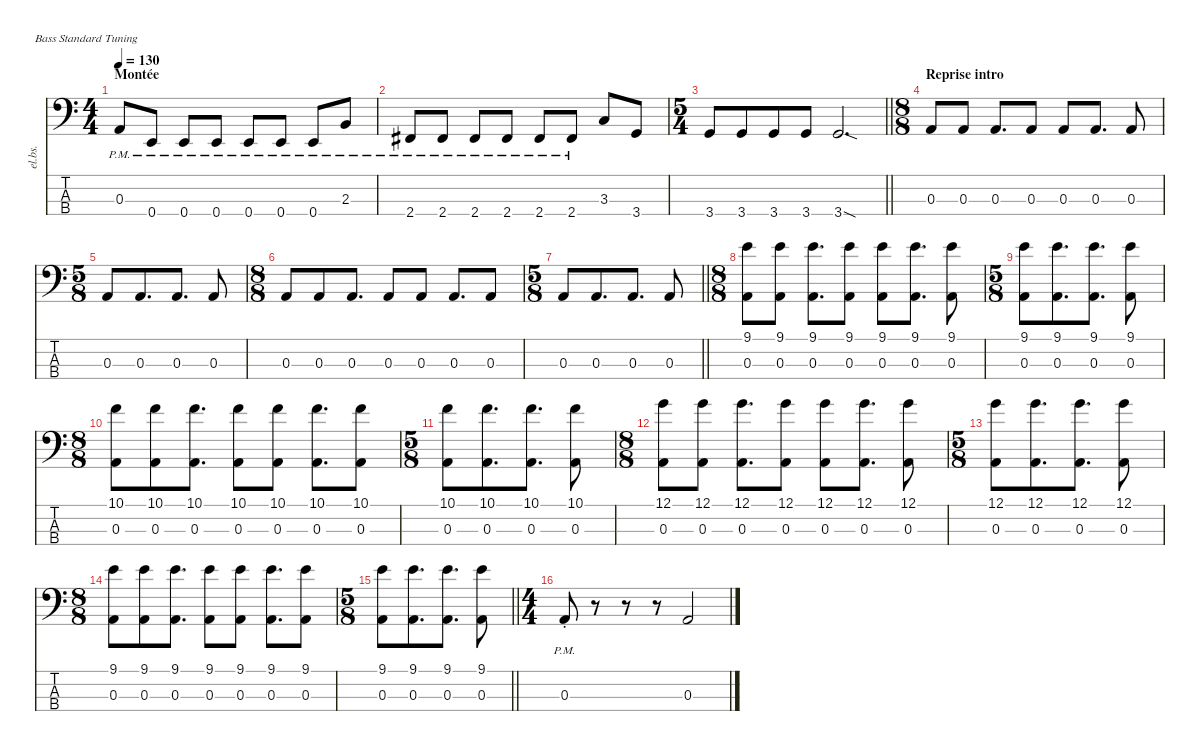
\defaultSystemsLayout 4
\hideDynamics
\bracketExtendMode nobrackets
\otherSystemsTrackNameOrientation horizontal
\track ("Chipon" "el.bs.") {instrument electricbassfinger}
\staff {score tabs}
\tuning (G2 D2 A1 E1)
\ts (4 4)
\section ("" "Montée")
\tempo 130
\clef f4
\ks c
0.3{pm}.8{dy mf} 0.4{pm}.8 0.4{pm}.8 0.4{pm}.8 0.4{pm}.8 0.4{pm}.8 0.4{pm}.8 2.3{pm}.8{dy f} |
2.4{pm acc #}.8 2.4{pm acc #}.8 2.4{pm acc #}.8 2.4{pm acc #}.8 2.4{pm acc #}.8 2.4{pm acc #}.8 3.3.8 3.4.8 |
\ts (5 4)
\beaming (8 6 4)
\barLineRight lightlight
3.4.8 3.4.8 3.4.8 3.4.8 3.4{sod}.2{d dy ff} |
\ts (8 8)
\beaming (8 2 2 2 2)
\section ("" "Reprise intro")
0.3.8{dy f} 0.3.8 0.3.8{d} 0.3.8 0.3.8 0.3.8{d} 0.3.8 |
\ts (5 8)
\beaming (8 3 2)
0.3.8 0.3.8{d} 0.3.8{d} 0.3.8 |
\ts (8 8)
\beaming (8 3 2 3)
0.3.8 0.3.8 0.3.8{d} 0.3.8 0.3.8 0.3.8{d} 0.3.8 |
\ts (5 8)
\beaming (8 3 2)
\barLineRight lightlight
0.3.8 0.3.8{d} 0.3.8{d} 0.3.8 |
\ts (8 8)
\beaming (8 2 2 2 2)
(9.1 0.3).8 (9.1 0.3).8 (9.1 0.3).8{d} (9.1 0.3).8 (9.1 0.3).8 (9.1 0.3).8{d} (9.1 0.3).8 |
\ts (5 8)
\beaming (8 3 2)
(9.1 0.3).8 (9.1 0.3).8{d} (9.1 0.3).8{d} (9.1 0.3).8 |
\ts (8 8)
\beaming (8 3 2 3)
(10.1 0.3).8 (10.1 0.3).8 (10.1 0.3).8{d} (10.1 0.3).8 (10.1 0.3).8 (10.1 0.3).8{d} (10.1 0.3).8 |
\ts (5 8)
\beaming (8 3 2)
(10.1 0.3).8 (10.1 0.3).8{d} (10.1 0.3).8{d} (10.1 0.3).8 |
\ts (8 8)
\beaming (8 2 2 2 2)
(12.1 0.3).8 (12.1 0.3).8 (12.1 0.3).8{d} (12.1 0.3).8 (12.1 0.3).8 (12.1 0.3).8{d} (12.1 0.3).8 |
\ts (5 8)
\beaming (8 3 2)
(12.1 0.3).8 (12.1 0.3).8{d} (12.1 0.3).8{d} (12.1 0.3).8 |
\ts (8 8)
\beaming (8 3 2 3)
(9.1 0.3).8 (9.1 0.3).8 (9.1 0.3).8{d} (9.1 0.3).8 (9.1 0.3).8 (9.1 0.3).8{d} (9.1 0.3).8 |
\ts (5 8)
\beaming (8 3 2)
\barLineRight lightlight
(9.1 0.3).8 (9.1 0.3).8{d} (9.1 0.3).8{d} (9.1 0.3).8 |
\ts (4 4)
\beaming (8 2 2 2 2)
0.3{pm st}.8 r.8 r.8 r.8 0.3.2{dy ff}
